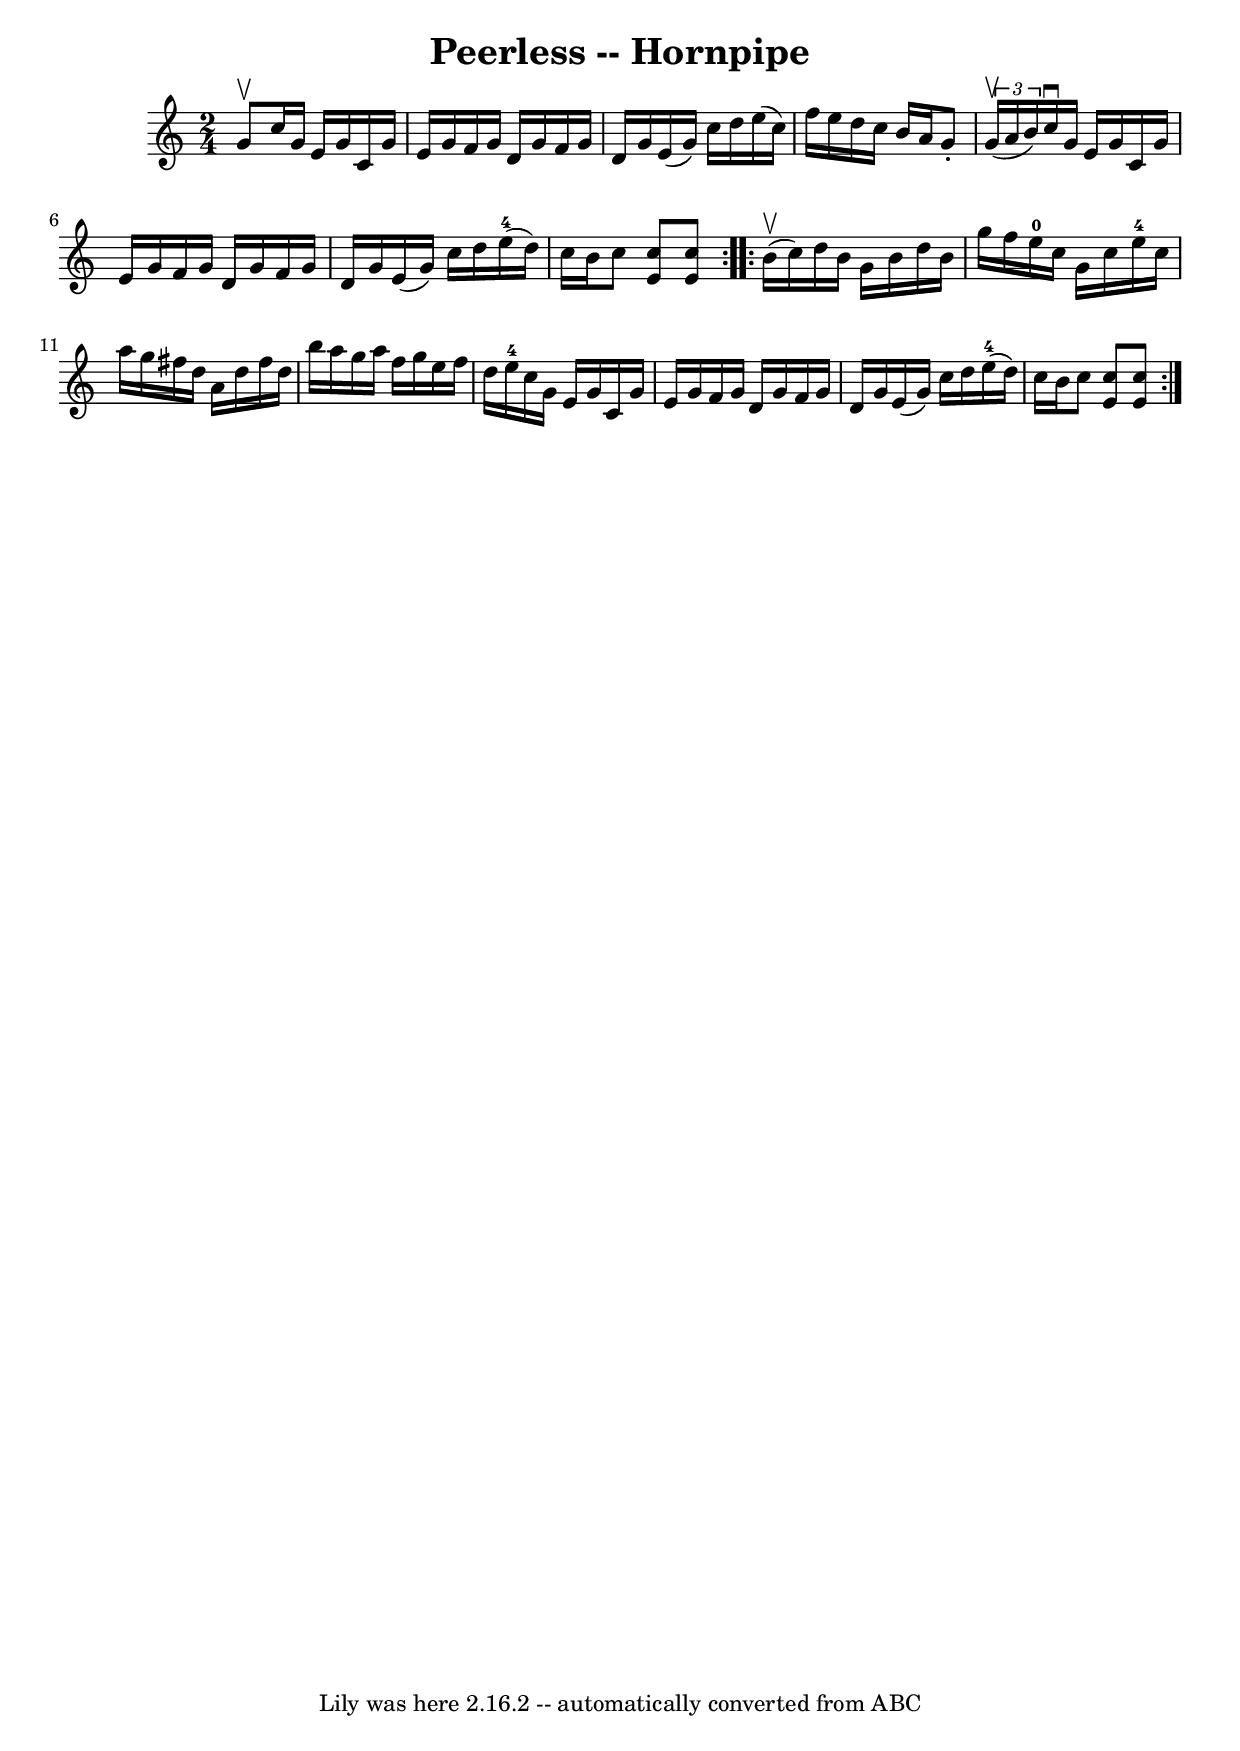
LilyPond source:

\version "2.16.2"
\include "Mammoth.ily"
\header {
  %% book = "Cole's 1000 Fiddle Tunes"
 crossRefNumber = "1"
 footnotes = ""
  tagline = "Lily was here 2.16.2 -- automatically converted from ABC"
  title = "Peerless -- Hornpipe"

}
voicedefault =  {



  \repeat volta 2 {

    \time 2/4 
    \key c \major g'8^\upbow  |
 c''16 g'16 e'16 g'16 c'16 g'16 e'16 g'16   |
 f'16 g'16 d'16 g'16 f'16 g'16 d'16 g'16   |
 e'16 (g'16) c''16 d''16 e''16 (c''16) f''16 e''16  |
 d''16 c''16 b'16 a'16    
 g'8-.   \times 2/3 { g'16 (^\upbow a'16 b'16)  			}  |
 c''16^\downbow g'16 e'16 g'16 c'16 g'16 e'16 g'16  |
 f'16 g'16 d'16 g'16 f'16 g'16 d'16 g'16   |
 e'16 ( g'16) c''16 d''16 e''16-4(d''16) c''16 b'16    |
 c''8  << c''8 e'8   >> << c''8 e'8   >> 
  }     

  \repeat volta 2 { b'16 (^\upbow c''16)  |
 d''16 b'16 g'16 b'16 d''16 b'16 g''16 f''16   |
 e''16-0 c''16 g'16 c''16 e''16-4 c''16 a''16 g''16   |
 fis''16 d''16 a'16 d''16 fis''16 d''16 b''16 a''16   |
 g''16 a''16 f''16 g''16 e''16 f''16 d''16 e''16-4  |
 c''16 g'16 e'16 g'16 c'16 g'16 e'16 g'16   |
 f'16 g'16 d'16 g'16 f'16 g'16 d'16 g'16   |
 e'16 ( g'16) c''16 d''16 e''16-4(d''16) c''16 b'16    |
 c''8  << c''8 e'8   >> << c''8 e'8   >> 
  }   

}

\score{
  <<

    \context Staff="default"
    {
      \voicedefault 
      
    }

  >>
  \layout {
    
  }
  \midi {
  }

}
